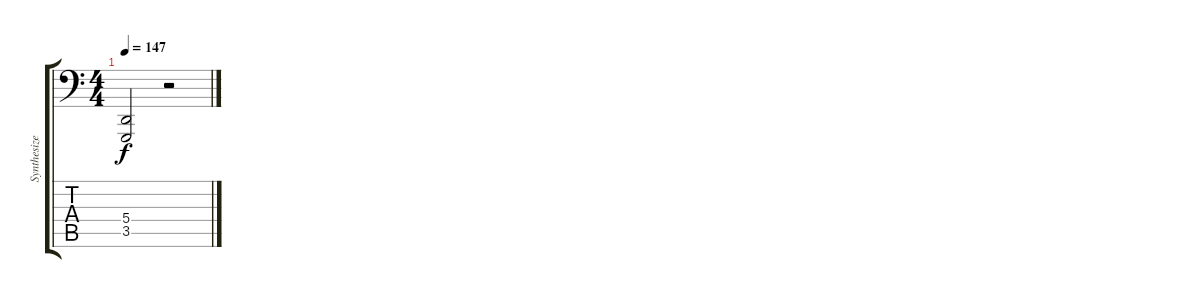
\track ("Synthesizer I" "Synthesize") {instrument pad3polysynth}
\staff {score tabs}
\tuning (C3 G2 D2 A1 E1 B0) {hide}
\ts (4 4)
\tempo 147
\clef f4
\ks aminor
(5.4 3.5).2{dy f} r.2
